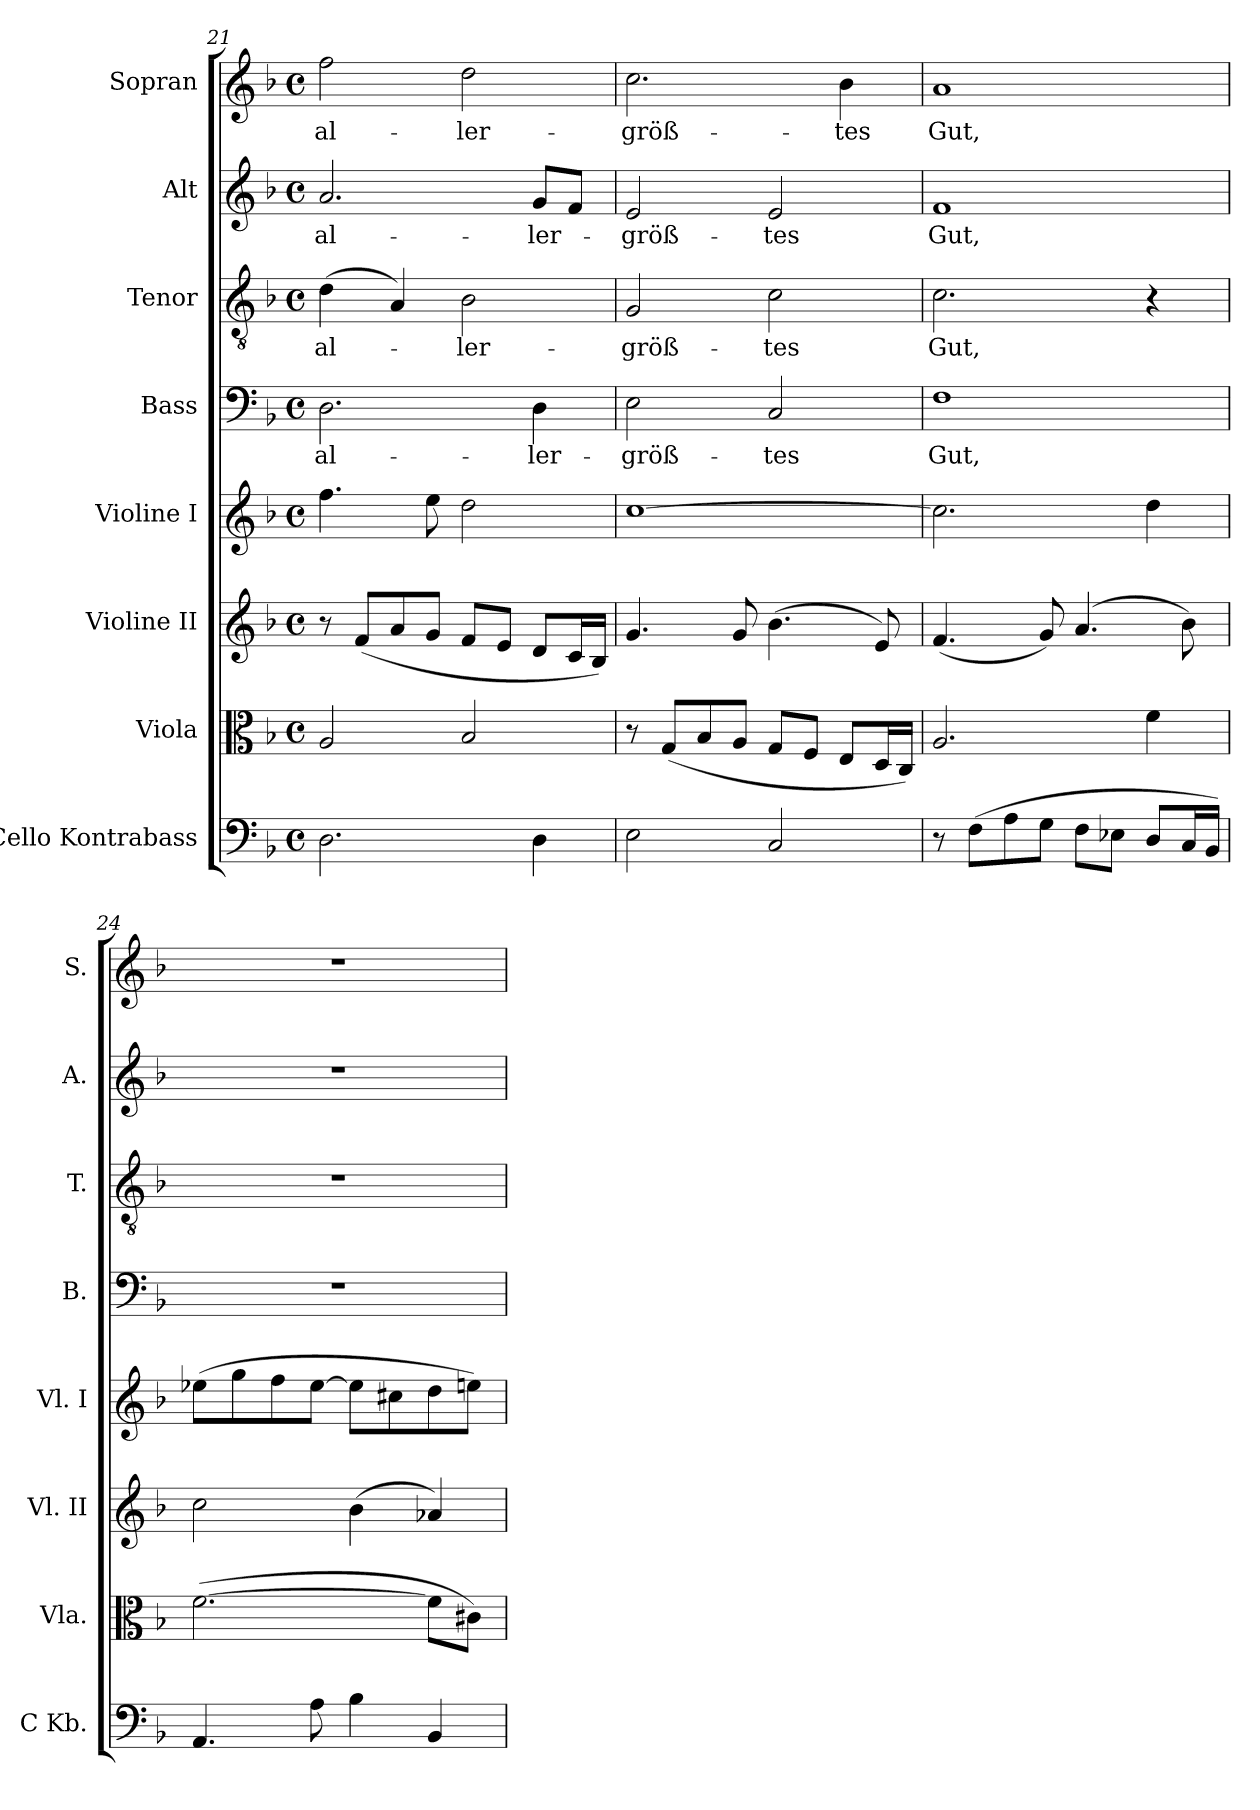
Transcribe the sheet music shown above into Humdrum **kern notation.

**kern	**kern	**kern	**kern	**kern	**text	**kern	**text	**kern	**text	**kern	**text
*part8	*part7	*part6	*part5	*part4	*part4	*part3	*part3	*part2	*part2	*part1	*part1
*staff8	*staff7	*staff6	*staff5	*staff4	*staff4	*staff3	*staff3	*staff2	*staff2	*staff1	*staff1
*I"Cello Kontrabass	*I"Viola	*I"Violine II	*I"Violine I	*I"Bass	*	*I"Tenor	*	*I"Alt	*	*I"Sopran	*
*I'C Kb.	*I'Vla.	*I'Vl. II	*I'Vl. I	*I'B.	*	*I'T.	*	*I'A.	*	*I'S.	*
!!LO:LB:g=z
*clefF4	*clefC3	*clefG2	*clefG2	*clefF4	*	*clefGv2	*	*clefG2	*	*clefG2	*
*ITrd7c12	*	*	*	*	*	*	*	*	*	*	*
*k[b-]	*k[b-]	*k[b-]	*k[b-]	*k[b-]	*	*k[b-]	*	*k[b-]	*	*k[b-]	*
*F:	*F:	*F:	*F:	*F:	*	*F:	*	*F:	*	*F:	*
*M4/4	*M4/4	*M4/4	*M4/4	*M4/4	*	*M4/4	*	*M4/4	*	*M4/4	*
*met(c)	*met(c)	*met(c)	*met(c)	*met(c)	*	*met(c)	*	*met(c)	*	*met(c)	*
=21	=21	=21	=21	=21	=21	=21	=21	=21	=21	=21	=21
!	!	!	!	!	!LO:LY:b	!	!LO:LY:b	!	!LO:LY:b	!	!LO:LY:b
2.DD\	2A/	8r	4.ff\	2.D\	al-	(>4d\	al-	2.a/	al-	2ff\	al-
.	.	(<8f/L	.	.	.	.	.	.	.	.	.
.	.	8a/	.	.	.	4A/)	.	.	.	.	.
.	.	8g/J	8ee\	.	.	.	.	.	.	.	.
!	!	!	!	!	!	!	!LO:LY:b	!	!	!	!LO:LY:b
.	2B-/	8f/L	2dd\	.	.	2B-\	-ler-	.	.	2dd\	-ler-
.	.	8e/J	.	.	.	.	.	.	.	.	.
!	!	!	!	!	!LO:LY:b	!	!	!	!LO:LY:b	!	!
4DD\	.	8d/L	.	4D\	-ler-	.	.	8g/L	-ler-	.	.
.	.	16c/L	.	.	.	.	.	8f/J	.	.	.
.	.	16B-/JJ)	.	.	.	.	.	.	.	.	.
=22	=22	=22	=22	=22	=22	=22	=22	=22	=22	=22	=22
!	!	!	!	!	!LO:LY:b	!	!LO:LY:b	!	!LO:LY:b	!	!LO:LY:b
2EE\	8r	4.g/	[1cc	2E\	-größ-	2G/	-größ-	2e/	-größ-	2.cc\	-größ-
.	(<8G/L	.	.	.	.	.	.	.	.	.	.
.	8B-/	.	.	.	.	.	.	.	.	.	.
.	8A/J	8g/	.	.	.	.	.	.	.	.	.
!	!	!	!	!	!LO:LY:b	!	!LO:LY:b	!	!LO:LY:b	!	!
2CC/	8G/L	(>4.b-\	.	2C/	-tes	2c\	-tes	2e/	-tes	.	.
.	8F/J	.	.	.	.	.	.	.	.	.	.
!	!	!	!	!	!	!	!	!	!	!	!LO:LY:b
.	8E/L	.	.	.	.	.	.	.	.	4b-\	-tes
.	16D/L	8e/)	.	.	.	.	.	.	.	.	.
.	16C/JJ)	.	.	.	.	.	.	.	.	.	.
=23	=23	=23	=23	=23	=23	=23	=23	=23	=23	=23	=23
!	!	!	!	!	!LO:LY:b	!	!LO:LY:b	!	!LO:LY:b	!	!LO:LY:b
8r	2.A/	(<4.f/	2.cc\]	1F	Gut,	2.c\	Gut,	1f	Gut,	1a	Gut,
(>8FF\L	.	.	.	.	.	.	.	.	.	.	.
8AA\	.	.	.	.	.	.	.	.	.	.	.
8GG\J	.	8g/)	.	.	.	.	.	.	.	.	.
8FF\L	.	(4.a/	.	.	.	.	.	.	.	.	.
8EE-X\J	.	.	.	.	.	.	.	.	.	.	.
8DD/L	4f\	.	4dd\	.	.	4r	.	.	.	.	.
16CC/L	.	8b-\)	.	.	.	.	.	.	.	.	.
16BBB-/JJ)	.	.	.	.	.	.	.	.	.	.	.
=24	=24	=24	=24	=24	=24	=24	=24	=24	=24	=24	=24
4.AAA/	(>[2.f\	2cc\	(>8ee-X\L	1r	.	1r	.	1r	.	1r	.
.	.	.	8gg\	.	.	.	.	.	.	.	.
.	.	.	8ff\	.	.	.	.	.	.	.	.
8AA\	.	.	[8ee-\J	.	.	.	.	.	.	.	.
4BB-\	.	(>4b-\	8ee-\L]	.	.	.	.	.	.	.	.
.	.	.	8cc#X\	.	.	.	.	.	.	.	.
4BBB-/	8f\L]	4a-X/)	8dd\	.	.	.	.	.	.	.	.
.	8c#X\J)	.	8een\J)	.	.	.	.	.	.	.	.
=	=	=	=	=	=	=	=	=	=	=	=
*-	*-	*-	*-	*-	*-	*-	*-	*-	*-	*-	*-
